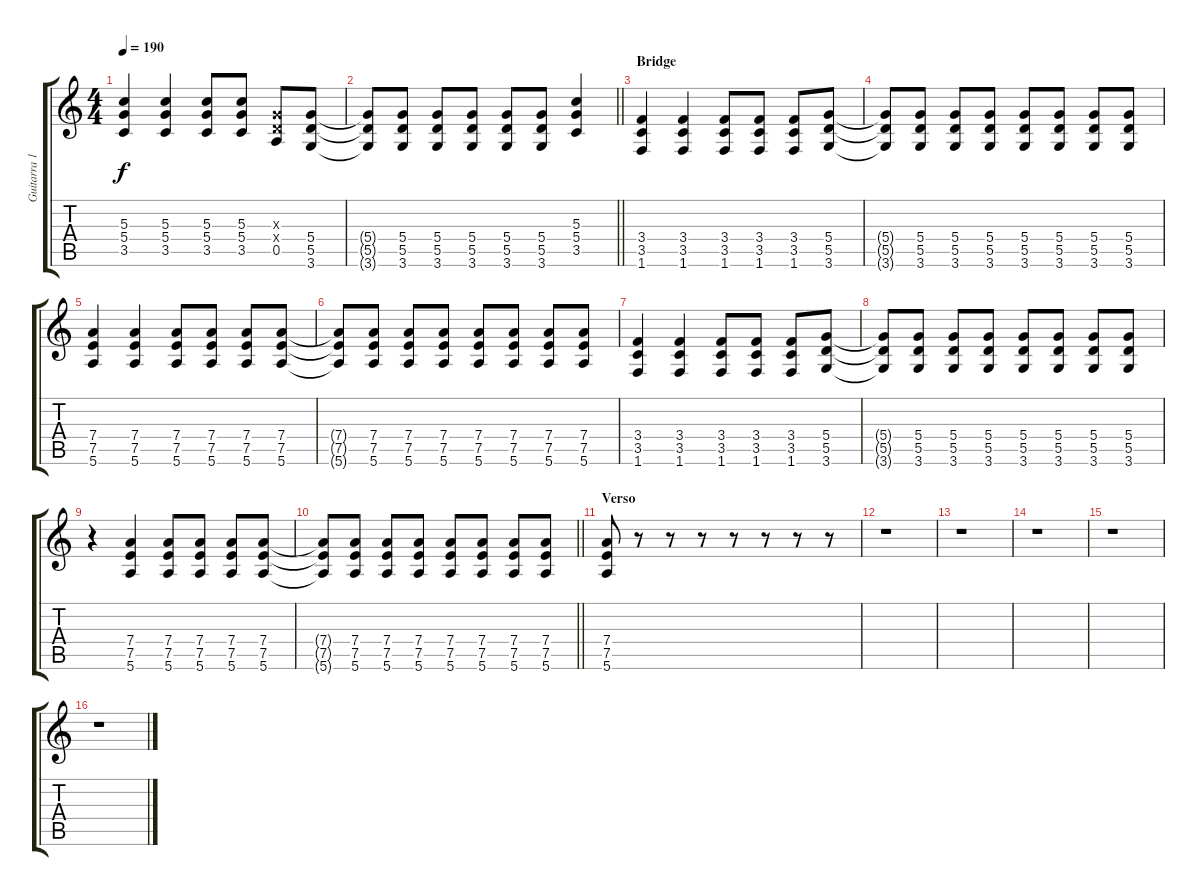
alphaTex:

\track ("Guitarra 1 - Mathias" "Guitarra 1") {instrument overdrivenguitar}
\staff {score tabs}
\tuning (E4 B3 G3 D3 A2 E2) {hide}
\ts (4 4)
\tempo 190
\clef g2
\ks c
(5.3 5.4 3.5).4{dy f} (5.3 5.4 3.5).4 (5.3 5.4 3.5).8 (5.3 5.4 3.5).8 (0.3{x} 0.4{x} 0.5).8 (5.4 5.5 3.6).8 |
\barLineRight lightlight
(5.4{t} 5.5{t} 3.6{t}).8 (5.4 5.5 3.6).8 (5.4 5.5 3.6).8 (5.4 5.5 3.6).8 (5.4 5.5 3.6).8 (5.4 5.5 3.6).8 (5.3 5.4 3.5).4 |
\section ("" "Bridge")
(3.4 3.5 1.6).4 (3.4 3.5 1.6).4 (3.4 3.5 1.6).8 (3.4 3.5 1.6).8 (3.4 3.5 1.6).8 (5.4 5.5 3.6).8 |
(5.4{t} 5.5{t} 3.6{t}).8 (5.4 5.5 3.6).8 (5.4 5.5 3.6).8 (5.4 5.5 3.6).8 (5.4 5.5 3.6).8 (5.4 5.5 3.6).8 (5.4 5.5 3.6).8 (5.4 5.5 3.6).8 |
(7.4 7.5 5.6).4 (7.4 7.5 5.6).4 (7.4 7.5 5.6).8 (7.4 7.5 5.6).8 (7.4 7.5 5.6).8 (7.4 7.5 5.6).8 |
(7.4{t} 7.5{t} 5.6{t}).8 (7.4 7.5 5.6).8 (7.4 7.5 5.6).8 (7.4 7.5 5.6).8 (7.4 7.5 5.6).8 (7.4 7.5 5.6).8 (7.4 7.5 5.6).8 (7.4 7.5 5.6).8 |
(3.4 3.5 1.6).4 (3.4 3.5 1.6).4 (3.4 3.5 1.6).8 (3.4 3.5 1.6).8 (3.4 3.5 1.6).8 (5.4 5.5 3.6).8 |
(5.4{t} 5.5{t} 3.6{t}).8 (5.4 5.5 3.6).8 (5.4 5.5 3.6).8 (5.4 5.5 3.6).8 (5.4 5.5 3.6).8 (5.4 5.5 3.6).8 (5.4 5.5 3.6).8 (5.4 5.5 3.6).8 |
r.4 (7.4 7.5 5.6).4 (7.4 7.5 5.6).8 (7.4 7.5 5.6).8 (7.4 7.5 5.6).8 (7.4 7.5 5.6).8 |
\barLineRight lightlight
(7.4{t} 7.5{t} 5.6{t}).8 (7.4 7.5 5.6).8 (7.4 7.5 5.6).8 (7.4 7.5 5.6).8 (7.4 7.5 5.6).8 (7.4 7.5 5.6).8 (7.4 7.5 5.6).8 (7.4 7.5 5.6).8 |
\section ("" "Verso")
(7.4 7.5 5.6).8 r.8 r.8 r.8 r.8 r.8 r.8 r.8 |
r.1 |
r.1 |
r.1 |
r.1 |
r.1
